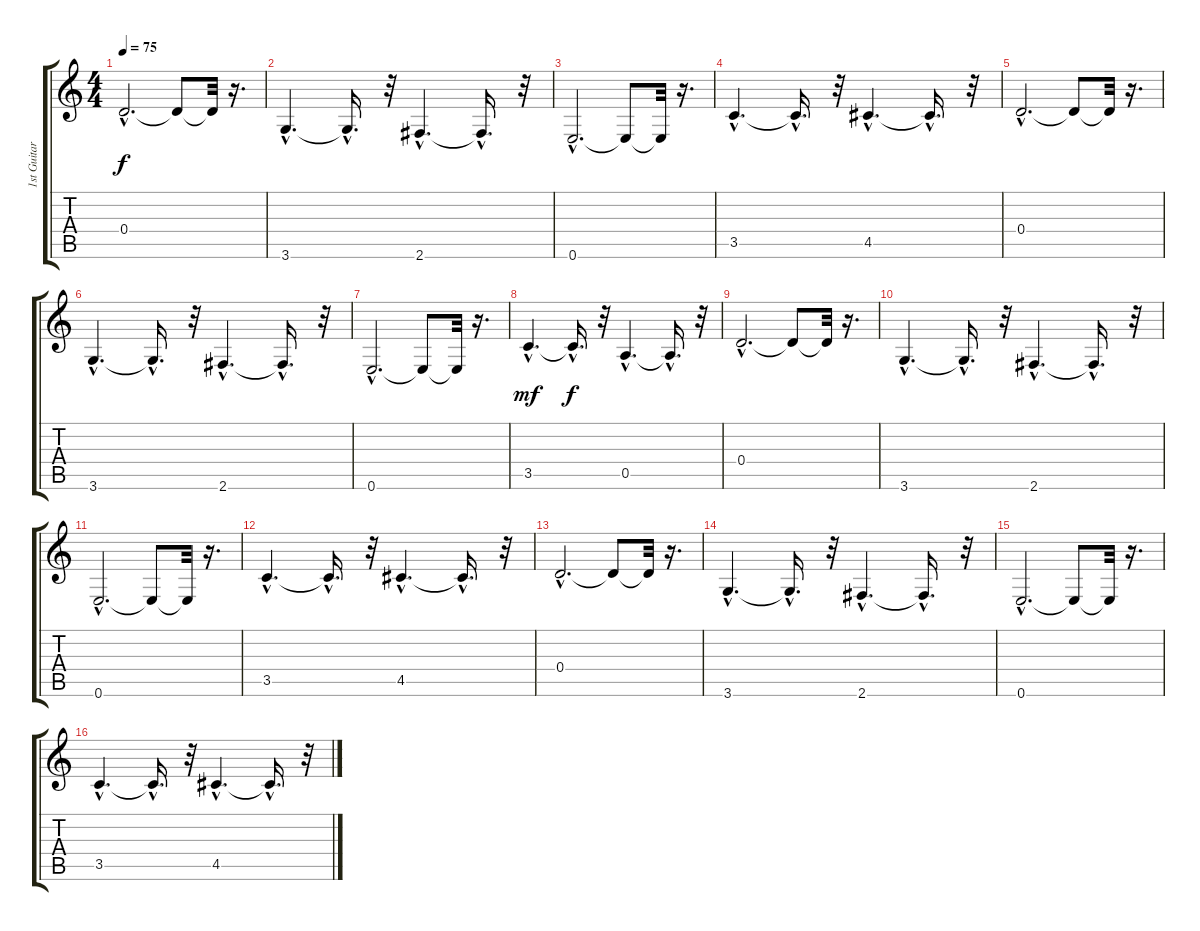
\track ("1st Guitar" "1st Guitar") {instrument acousticguitarsteel}
\staff {score tabs}
\tuning (E4 B3 G3 D3 A2 E2) {hide}
\ts (4 4)
\tempo 75
\clef g2
\ks c
0.4{hac}.2{d dy f} 0.4{t}.8 0.4{t}.32 r.16{d} |
3.6{hac}.4{d} 3.6{hac t}.16{d} r.32 2.6{hac}.4{d} 2.6{hac t}.16{d} r.32 |
0.6{hac}.2{d} 0.6{t}.8 0.6{t}.32 r.16{d} |
3.5{hac}.4{d} 3.5{hac t}.16{d} r.32 4.5{hac}.4{d} 4.5{hac t}.16{d} r.32 |
0.4{hac}.2{d} 0.4{t}.8 0.4{t}.32 r.16{d} |
3.6{hac}.4{d} 3.6{hac t}.16{d} r.32 2.6{hac}.4{d} 2.6{hac t}.16{d} r.32 |
0.6{hac}.2{d} 0.6{t}.8 0.6{t}.32 r.16{d} |
3.5{hac}.4{d dy mf} 3.5{hac t}.16{d dy f} r.32 0.5{hac}.4{d} 0.5{hac t}.16{d} r.32 |
0.4{hac}.2{d} 0.4{t}.8 0.4{t}.32 r.16{d} |
3.6{hac}.4{d} 3.6{hac t}.16{d} r.32 2.6{hac}.4{d} 2.6{hac t}.16{d} r.32 |
0.6{hac}.2{d} 0.6{t}.8 0.6{t}.32 r.16{d} |
3.5{hac}.4{d} 3.5{hac t}.16{d} r.32 4.5{hac}.4{d} 4.5{hac t}.16{d} r.32 |
0.4{hac}.2{d} 0.4{t}.8 0.4{t}.32 r.16{d} |
3.6{hac}.4{d} 3.6{hac t}.16{d} r.32 2.6{hac}.4{d} 2.6{hac t}.16{d} r.32 |
0.6{hac}.2{d} 0.6{t}.8 0.6{t}.32 r.16{d} |
3.5{hac}.4{d} 3.5{hac t}.16{d} r.32 4.5{hac}.4{d} 4.5{hac t}.16{d} r.32
